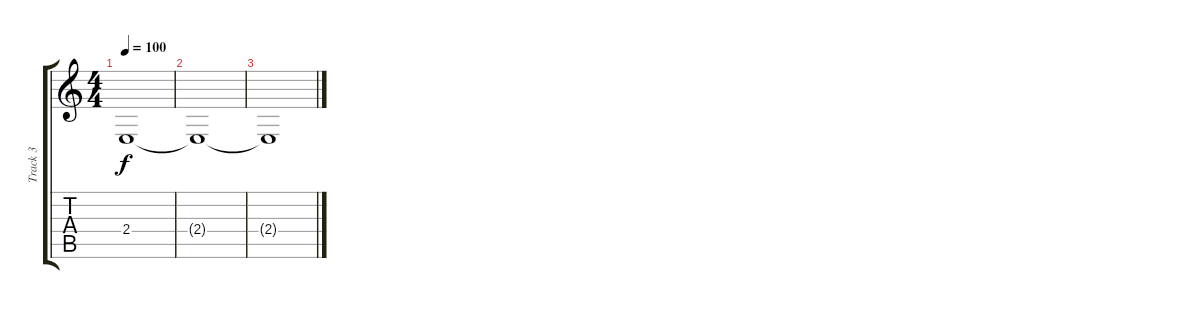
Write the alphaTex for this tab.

\track ("Track 3" "Track 3") {instrument synthstrings1}
\staff {score tabs}
\tuning (E4 B3 G3 D3 A2 E2) {hide}
\ts (4 4)
\tempo 100
\clef g2
\ks c
2.4.1{dy f} |
2.4{t}.1{volume 0} |
2.4{t}.1
